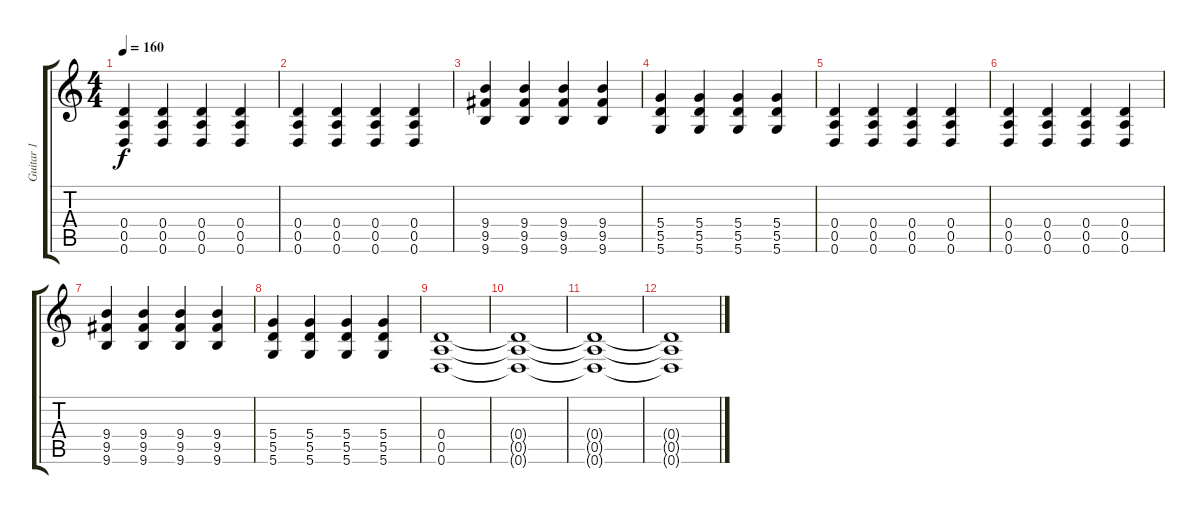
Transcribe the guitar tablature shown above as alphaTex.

\track ("Guitar 1" "Guitar 1") {instrument acousticguitarsteel}
\staff {score tabs}
\tuning (E4 B3 G3 D3 A2 D2) {hide}
\ts (4 4)
\tempo 160
\clef g2
\ks c
(0.4 0.5 0.6).4{dy f instrument overdrivenguitar} (0.4 0.5 0.6).4 (0.4 0.5 0.6).4 (0.4 0.5 0.6).4 |
(0.4 0.5 0.6).4 (0.4 0.5 0.6).4 (0.4 0.5 0.6).4 (0.4 0.5 0.6).4 |
(9.4 9.5 9.6).4 (9.4 9.5 9.6).4 (9.4 9.5 9.6).4 (9.4 9.5 9.6).4 |
(5.4 5.5 5.6).4 (5.4 5.5 5.6).4 (5.4 5.5 5.6).4 (5.4 5.5 5.6).4 |
(0.4 0.5 0.6).4{instrument overdrivenguitar} (0.4 0.5 0.6).4 (0.4 0.5 0.6).4 (0.4 0.5 0.6).4 |
(0.4 0.5 0.6).4 (0.4 0.5 0.6).4 (0.4 0.5 0.6).4 (0.4 0.5 0.6).4 |
(9.4 9.5 9.6).4 (9.4 9.5 9.6).4 (9.4 9.5 9.6).4 (9.4 9.5 9.6).4 |
(5.4 5.5 5.6).4 (5.4 5.5 5.6).4 (5.4 5.5 5.6).4 (5.4 5.5 5.6).4 |
(0.4 0.5 0.6).1 |
(0.4{t} 0.5{t} 0.6{t}).1 |
(0.4{t} 0.5{t} 0.6{t}).1 |
(0.4{t} 0.5{t} 0.6{t}).1
